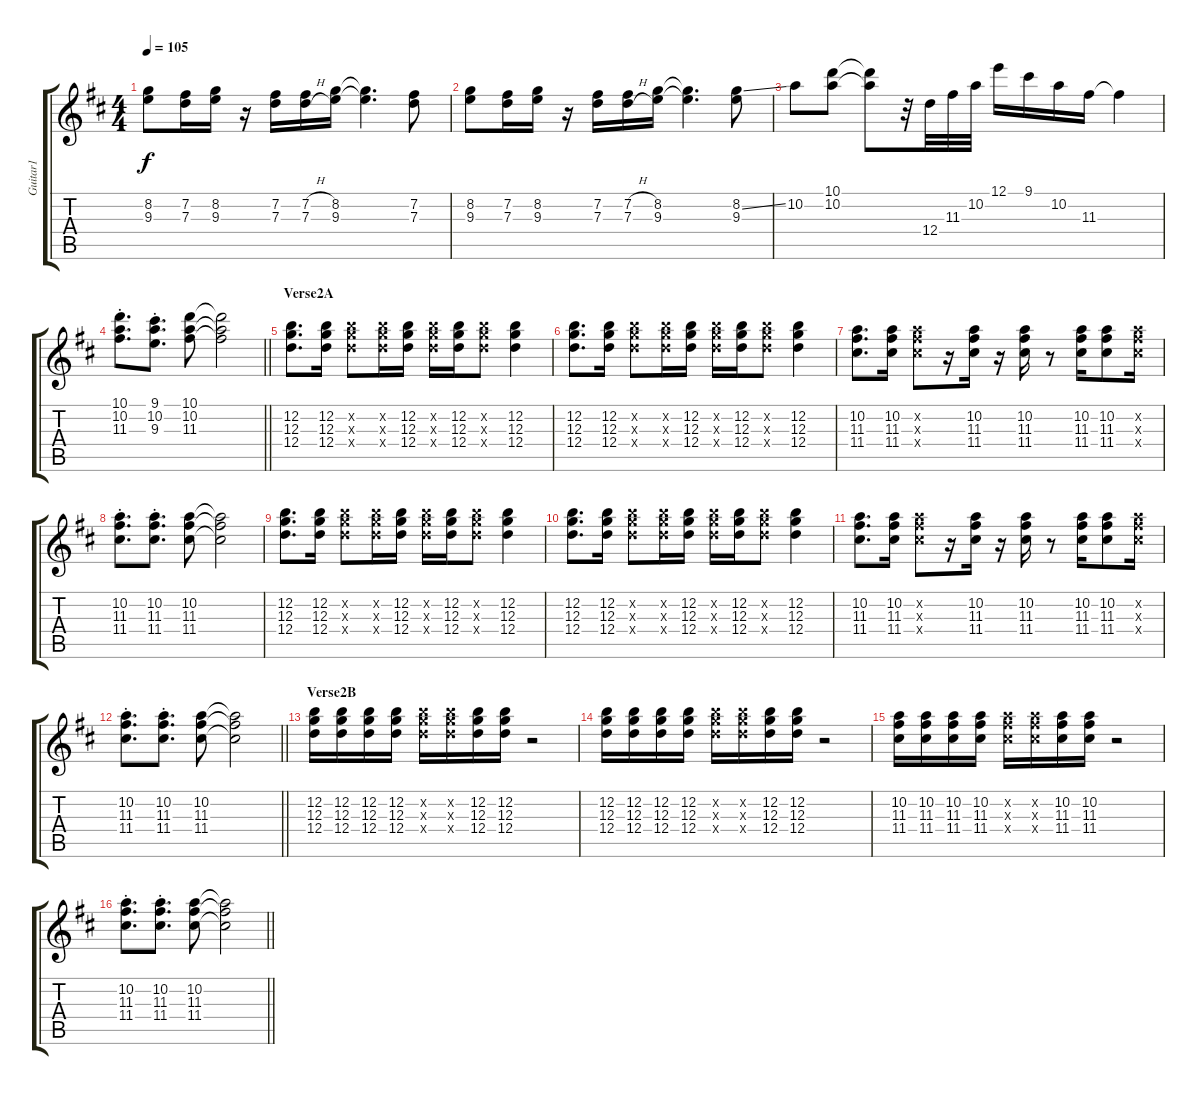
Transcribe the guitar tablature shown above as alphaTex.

\track ("Guitar1" "Guitar1") {instrument electricguitarclean}
\staff {score tabs}
\tuning (E4 B3 G3 D3 A2 E2) {hide}
\ts (4 4)
\tempo 105
\clef g2
\ks d
(8.2 9.3).8{dy f} (7.2 7.3).16 (8.2 9.3).16 r.16 (7.2 7.3).16 (7.2{h} 7.3{h}).16 (8.2 9.3).16 (8.2{t} 9.3{t}).4{d} (7.2 7.3).8 |
(8.2 9.3).8 (7.2 7.3).16 (8.2 9.3).16 r.16 (7.2 7.3).16 (7.2{h} 7.3{h}).16 (8.2 9.3).16 (8.2{t} 9.3{t}).4{d} (8.2{ss} 9.3).8 |
10.2.8 (10.1 10.2).8 (10.1{t} 10.2{t}).8 r.32 12.4.32 11.3.32 10.2.32 12.1.16 9.1.16 10.2.16 11.3.16 11.3{t}.4 |
\barLineRight lightlight
(10.1 10.2 11.3{st}).8{d} (9.1{st} 10.2 9.3).8{d} (10.1 10.2 11.3).8 (10.1{t} 10.2{t} 11.3{t}).2 |
\section ("" "Verse2A")
(12.2 12.3 12.4).8{d} (12.2 12.3 12.4).16 (12.2{x} 12.3{x} 12.4{x}).8 (12.2{x} 12.3{x} 12.4{x}).16 (12.2 12.3 12.4).16 (12.2{x} 12.3{x} 12.4{x}).16 (12.2 12.3 12.4).16 (12.2{x} 12.3{x} 12.4{x}).8 (12.2 12.3 12.4).4 |
(12.2 12.3 12.4).8{d} (12.2 12.3 12.4).16 (12.2{x} 12.3{x} 12.4{x}).8 (12.2{x} 12.3{x} 12.4{x}).16 (12.2 12.3 12.4).16 (12.2{x} 12.3{x} 12.4{x}).16 (12.2 12.3 12.4).16 (12.2{x} 12.3{x} 12.4{x}).8 (12.2 12.3 12.4).4 |
(10.2 11.3 11.4).8{d} (10.2 11.3 11.4).16 (10.2{x} 11.3{x} 11.4{x}).8 r.16 (10.2 11.3 11.4).16 r.16 (10.2 11.3 11.4).16 r.8 (10.2 11.3 11.4).16 (10.2 11.3 11.4).8 (10.2{x} 11.3{x} 11.4{x}).16 |
(10.2 11.3 11.4{st}).8{d} (10.2 11.3 11.4{st}).8{d} (10.2 11.3 11.4).8 (10.2{t} 11.3{t} 11.4{t}).2 |
(12.2 12.3 12.4).8{d} (12.2 12.3 12.4).16 (12.2{x} 12.3{x} 12.4{x}).8 (12.2{x} 12.3{x} 12.4{x}).16 (12.2 12.3 12.4).16 (12.2{x} 12.3{x} 12.4{x}).16 (12.2 12.3 12.4).16 (12.2{x} 12.3{x} 12.4{x}).8 (12.2 12.3 12.4).4 |
(12.2 12.3 12.4).8{d} (12.2 12.3 12.4).16 (12.2{x} 12.3{x} 12.4{x}).8 (12.2{x} 12.3{x} 12.4{x}).16 (12.2 12.3 12.4).16 (12.2{x} 12.3{x} 12.4{x}).16 (12.2 12.3 12.4).16 (12.2{x} 12.3{x} 12.4{x}).8 (12.2 12.3 12.4).4 |
(10.2 11.3 11.4).8{d} (10.2 11.3 11.4).16 (10.2{x} 11.3{x} 11.4{x}).8 r.16 (10.2 11.3 11.4).16 r.16 (10.2 11.3 11.4).16 r.8 (10.2 11.3 11.4).16 (10.2 11.3 11.4).8 (10.2{x} 11.3{x} 11.4{x}).16 |
\barLineRight lightlight
(10.2 11.3 11.4{st}).8{d} (10.2 11.3 11.4{st}).8{d} (10.2 11.3 11.4).8 (10.2{t} 11.3{t} 11.4{t}).2 |
\section ("" "Verse2B")
(12.2 12.3 12.4).16 (12.2 12.3 12.4).16 (12.2 12.3 12.4).16 (12.2 12.3 12.4).16 (12.2{x} 12.3{x} 12.4{x}).16 (12.2{x} 12.3{x} 12.4{x}).16 (12.2 12.3 12.4).16 (12.2 12.3 12.4).16 r.2 |
(12.2 12.3 12.4).16 (12.2 12.3 12.4).16 (12.2 12.3 12.4).16 (12.2 12.3 12.4).16 (12.2{x} 12.3{x} 12.4{x}).16 (12.2{x} 12.3{x} 12.4{x}).16 (12.2 12.3 12.4).16 (12.2 12.3 12.4).16 r.2 |
(10.2 11.3 11.4).16 (10.2 11.3 11.4).16 (10.2 11.3 11.4).16 (10.2 11.3 11.4).16 (10.2{x} 11.3{x} 11.4{x}).16 (10.2{x} 11.3{x} 11.4{x}).16 (10.2 11.3 11.4).16 (10.2 11.3 11.4).16 r.2 |
\barLineRight lightlight
(10.2 11.3 11.4{st}).8{d} (10.2 11.3 11.4{st}).8{d} (10.2 11.3 11.4).8 (10.2{t} 11.3{t} 11.4{t}).2
